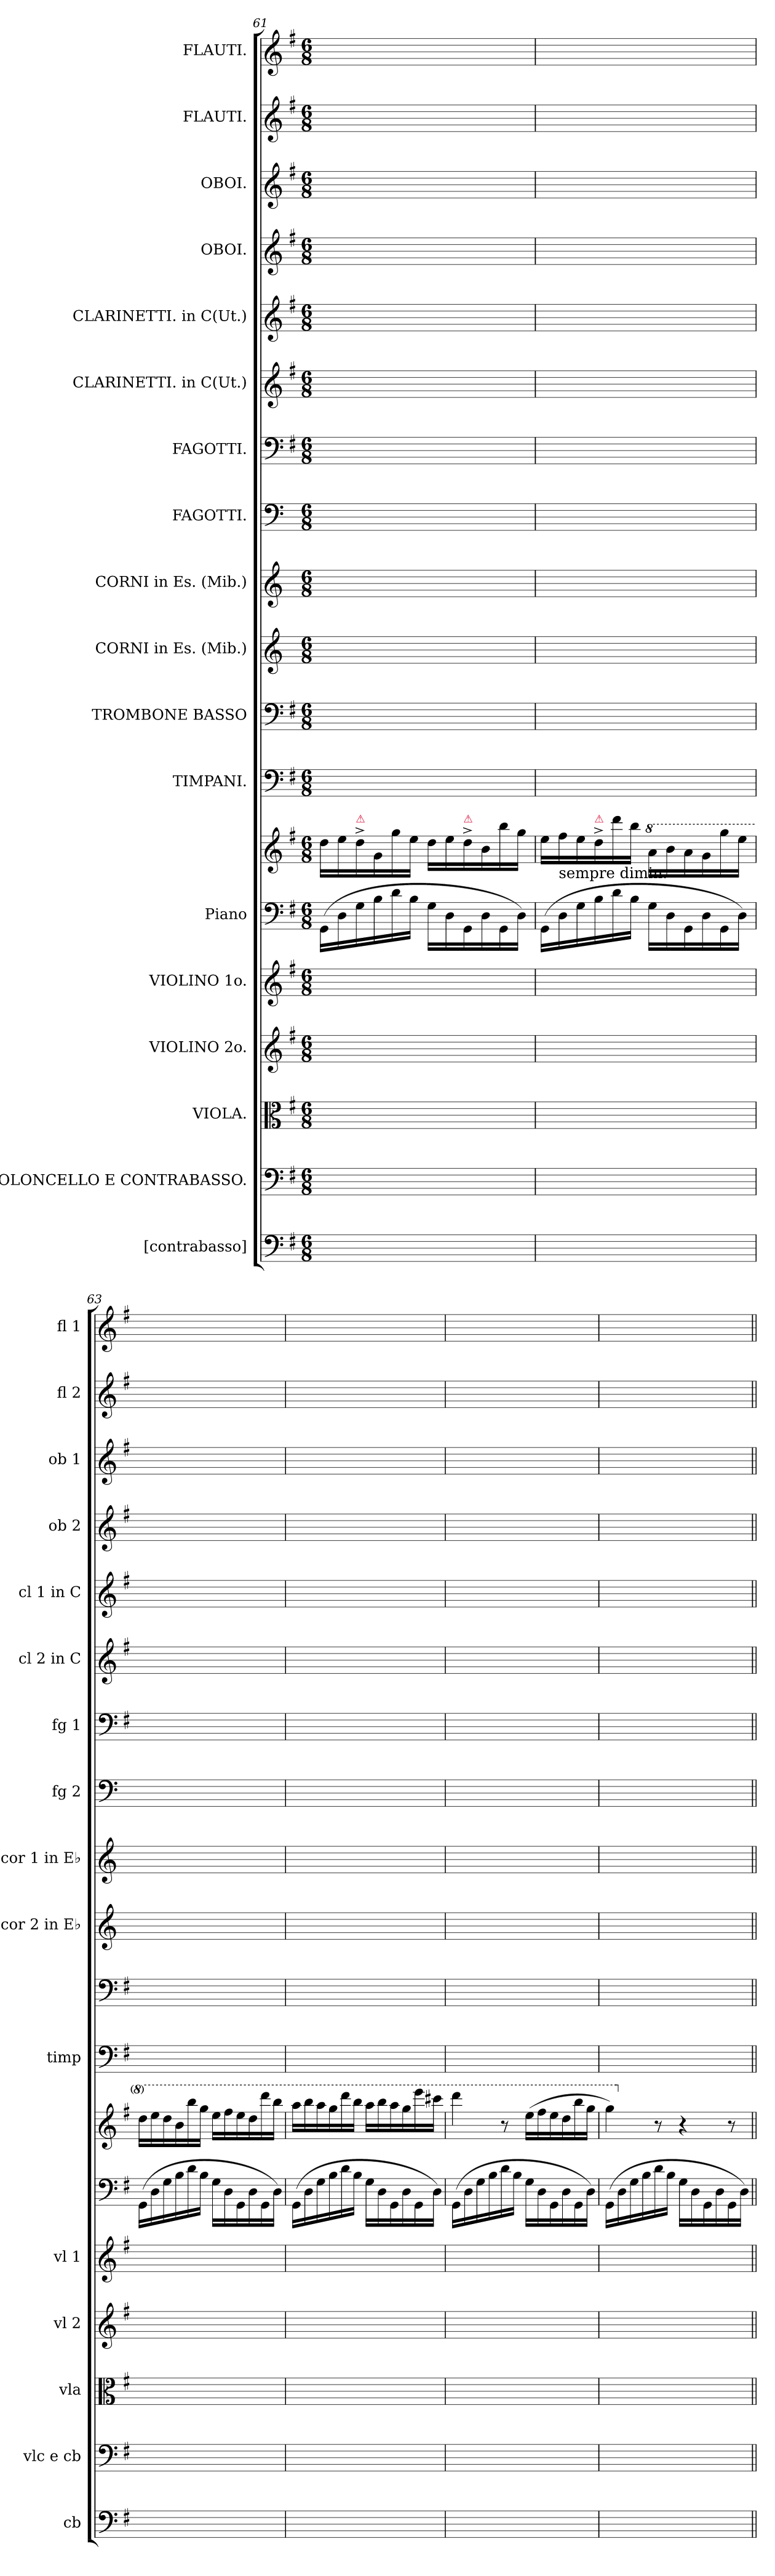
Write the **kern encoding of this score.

**kern	**kern	**kern	**kern	**kern	**kern	**kern	**kern	**kern	**kern	**kern	**kern	**kern	**kern	**kern	**kern	**kern	**kern	**kern
*part18	*part17	*part16	*part15	*part14	*part13	*part13	*part12	*part11	*part10	*part9	*part8	*part7	*part6	*part5	*part4	*part3	*part2	*part1
*staff19	*staff18	*staff17	*staff16	*staff15	*staff14	*staff13	*staff12	*staff11	*staff10	*staff9	*staff8	*staff7	*staff6	*staff5	*staff4	*staff3	*staff2	*staff1
*I"[contrabasso]	*I"VIOLONCELLO E CONTRABASSO.	*I"VIOLA.	*I"VIOLINO 2o.	*I"VIOLINO 1o.	*I"Piano	*	*I"TIMPANI.	*I"TROMBONE BASSO	*I"CORNI in Es. (Mib.)	*I"CORNI in Es. (Mib.)	*I"FAGOTTI.	*I"FAGOTTI.	*I"CLARINETTI. in C(Ut.)	*I"CLARINETTI. in C(Ut.)	*I"OBOI.	*I"OBOI.	*I"FLAUTI.	*I"FLAUTI.
*I'cb	*I'vlc e cb	*I'vla	*I'vl 2	*I'vl 1	*	*	*I'timp	*	*I'cor 2 in Eb	*I'cor 1 in Eb	*I'fg 2	*I'fg 1	*I'cl 2 in C	*I'cl 1 in C	*I'ob 2	*I'ob 1	*I'fl 2	*I'fl 1
*clefF4	*clefF4	*clefC3	*clefG2	*clefG2	*clefF4	*clefG2	*clefF4	*clefF4	*clefG2	*clefG2	*clefF4	*clefF4	*clefG2	*clefG2	*clefG2	*clefG2	*clefG2	*clefG2
*ITrd8c12	*	*	*	*	*	*	*	*	*ITrd5c9	*ITrd5c9	*	*	*	*	*	*	*	*
*k[f#]	*k[f#]	*k[f#]	*k[f#]	*k[f#]	*k[f#]	*k[f#]	*k[f#]	*k[f#]	*k[b-e-a-]	*	*	*k[f#]	*k[f#]	*k[f#]	*k[f#]	*k[f#]	*k[f#]	*k[f#]
*M6/8	*M6/8	*M6/8	*M6/8	*M6/8	*M6/8	*M6/8	*M6/8	*M6/8	*M6/8	*M6/8	*M6/8	*M6/8	*M6/8	*M6/8	*M6/8	*M6/8	*M6/8	*M6/8
=61	=61	=61	=61	=61	=61	=61	=61	=61	=61	=61	=61	=61	=61	=61	=61	=61	=61	=61
2.ryy	2.ryy	2.ryy	2.ryy	2.ryy	(16GG\LL	16dd\LL	2.ryy	2.ryy	2.ryy	2.ryy	2.ryy	2.ryy	2.ryy	2.ryy	2.ryy	2.ryy	2.ryy	2.ryy
.	.	.	.	.	16D\	16ee\	.	.	.	.	.	.	.	.	.	.	.	.
!	!	!	!	!	!	!LO:TX:a:color=crimson:t=⚠	!	!	!	!	!	!	!	!	!	!	!	!
.	.	.	.	.	16G\	16dd^\	.	.	.	.	.	.	.	.	.	.	.	.
.	.	.	.	.	16B\	16g\	.	.	.	.	.	.	.	.	.	.	.	.
.	.	.	.	.	16d\	16gg\	.	.	.	.	.	.	.	.	.	.	.	.
.	.	.	.	.	16B\JJ	16ee\JJ	.	.	.	.	.	.	.	.	.	.	.	.
.	.	.	.	.	16G\LL	16dd\LL	.	.	.	.	.	.	.	.	.	.	.	.
.	.	.	.	.	16D\	16ee\	.	.	.	.	.	.	.	.	.	.	.	.
!	!	!	!	!	!	!LO:TX:a:color=crimson:t=⚠	!	!	!	!	!	!	!	!	!	!	!	!
.	.	.	.	.	16GG\	16dd^\	.	.	.	.	.	.	.	.	.	.	.	.
.	.	.	.	.	16D\	16b\	.	.	.	.	.	.	.	.	.	.	.	.
.	.	.	.	.	16GG\	16bb\	.	.	.	.	.	.	.	.	.	.	.	.
.	.	.	.	.	16D\JJ)	16gg\JJ	.	.	.	.	.	.	.	.	.	.	.	.
=62	=62	=62	=62	=62	=62	=62	=62	=62	=62	=62	=62	=62	=62	=62	=62	=62	=62	=62
2.ryy	2.ryy	2.ryy	2.ryy	2.ryy	(16GG\LL	16ee\LL	2.ryy	2.ryy	2.ryy	2.ryy	2.ryy	2.ryy	2.ryy	2.ryy	2.ryy	2.ryy	2.ryy	2.ryy
!	!	!	!	!	!	!LO:TX:c:t=sempre dimin.	!	!	!	!	!	!	!	!	!	!	!	!
.	.	.	.	.	16D\	16ff#\	.	.	.	.	.	.	.	.	.	.	.	.
.	.	.	.	.	16G\	16ee\	.	.	.	.	.	.	.	.	.	.	.	.
!	!	!	!	!	!	!LO:TX:a:color=crimson:t=⚠	!	!	!	!	!	!	!	!	!	!	!	!
.	.	.	.	.	16B\	16dd^<\	.	.	.	.	.	.	.	.	.	.	.	.
.	.	.	.	.	16d\	16ddd\	.	.	.	.	.	.	.	.	.	.	.	.
.	.	.	.	.	16B\JJ	16bb\JJ	.	.	.	.	.	.	.	.	.	.	.	.
*	*	*	*	*	*	*8va	*	*	*	*	*	*	*	*	*	*	*	*
.	.	.	.	.	16G\LL	16aa\LL	.	.	.	.	.	.	.	.	.	.	.	.
.	.	.	.	.	16D\	16bb\	.	.	.	.	.	.	.	.	.	.	.	.
.	.	.	.	.	16GG\	16aa\	.	.	.	.	.	.	.	.	.	.	.	.
.	.	.	.	.	16D\	16gg\	.	.	.	.	.	.	.	.	.	.	.	.
.	.	.	.	.	16GG\	16ggg\	.	.	.	.	.	.	.	.	.	.	.	.
.	.	.	.	.	16D\JJ)	16eee\JJ	.	.	.	.	.	.	.	.	.	.	.	.
=63	=63	=63	=63	=63	=63	=63	=63	=63	=63	=63	=63	=63	=63	=63	=63	=63	=63	=63
2.ryy	2.ryy	2.ryy	2.ryy	2.ryy	(16GG\LL	16ddd\LL	2.ryy	2.ryy	2.ryy	2.ryy	2.ryy	2.ryy	2.ryy	2.ryy	2.ryy	2.ryy	2.ryy	2.ryy
.	.	.	.	.	16D\	16eee\	.	.	.	.	.	.	.	.	.	.	.	.
.	.	.	.	.	16G\	16ddd\	.	.	.	.	.	.	.	.	.	.	.	.
.	.	.	.	.	16B\	16bb\	.	.	.	.	.	.	.	.	.	.	.	.
.	.	.	.	.	16d\	16bbb\	.	.	.	.	.	.	.	.	.	.	.	.
.	.	.	.	.	16B\JJ	16ggg\JJ	.	.	.	.	.	.	.	.	.	.	.	.
.	.	.	.	.	16G\LL	16eee\LL	.	.	.	.	.	.	.	.	.	.	.	.
.	.	.	.	.	16D\	16fff#\	.	.	.	.	.	.	.	.	.	.	.	.
.	.	.	.	.	16GG\	16eee\	.	.	.	.	.	.	.	.	.	.	.	.
.	.	.	.	.	16D\	16ddd\	.	.	.	.	.	.	.	.	.	.	.	.
.	.	.	.	.	16GG\	16dddd\	.	.	.	.	.	.	.	.	.	.	.	.
.	.	.	.	.	16D\JJ)	16bbb\JJ	.	.	.	.	.	.	.	.	.	.	.	.
=64	=64	=64	=64	=64	=64	=64	=64	=64	=64	=64	=64	=64	=64	=64	=64	=64	=64	=64
2.ryy	2.ryy	2.ryy	2.ryy	2.ryy	(16GG\LL	16aaa\LL	2.ryy	2.ryy	2.ryy	2.ryy	2.ryy	2.ryy	2.ryy	2.ryy	2.ryy	2.ryy	2.ryy	2.ryy
.	.	.	.	.	16D\	16bbb\	.	.	.	.	.	.	.	.	.	.	.	.
.	.	.	.	.	16G\	16aaa\	.	.	.	.	.	.	.	.	.	.	.	.
.	.	.	.	.	16B\	16ggg\	.	.	.	.	.	.	.	.	.	.	.	.
.	.	.	.	.	16d\	16dddd\	.	.	.	.	.	.	.	.	.	.	.	.
.	.	.	.	.	16B\JJ	16bbb\JJ	.	.	.	.	.	.	.	.	.	.	.	.
.	.	.	.	.	16G\LL	16aaa\LL	.	.	.	.	.	.	.	.	.	.	.	.
.	.	.	.	.	16D\	16bbb\	.	.	.	.	.	.	.	.	.	.	.	.
.	.	.	.	.	16GG\	16aaa\	.	.	.	.	.	.	.	.	.	.	.	.
.	.	.	.	.	16D\	16ggg\	.	.	.	.	.	.	.	.	.	.	.	.
.	.	.	.	.	16GG\	16eeee\	.	.	.	.	.	.	.	.	.	.	.	.
.	.	.	.	.	16D\JJ)	16cccc#X\JJ	.	.	.	.	.	.	.	.	.	.	.	.
=65	=65	=65	=65	=65	=65	=65	=65	=65	=65	=65	=65	=65	=65	=65	=65	=65	=65	=65
2.ryy	2.ryy	2.ryy	2.ryy	2.ryy	(16GG\LL	4dddd\	2.ryy	2.ryy	2.ryy	2.ryy	2.ryy	2.ryy	2.ryy	2.ryy	2.ryy	2.ryy	2.ryy	2.ryy
.	.	.	.	.	16D\	.	.	.	.	.	.	.	.	.	.	.	.	.
.	.	.	.	.	16G\	.	.	.	.	.	.	.	.	.	.	.	.	.
.	.	.	.	.	16B\	.	.	.	.	.	.	.	.	.	.	.	.	.
.	.	.	.	.	16d\	8r	.	.	.	.	.	.	.	.	.	.	.	.
.	.	.	.	.	16B\JJ	.	.	.	.	.	.	.	.	.	.	.	.	.
.	.	.	.	.	16G\LL	(16eee\LL	.	.	.	.	.	.	.	.	.	.	.	.
.	.	.	.	.	16D\	16fff#\	.	.	.	.	.	.	.	.	.	.	.	.
.	.	.	.	.	16GG\	16eee\	.	.	.	.	.	.	.	.	.	.	.	.
.	.	.	.	.	16D\	16ddd\	.	.	.	.	.	.	.	.	.	.	.	.
.	.	.	.	.	16GG\	16bbb\	.	.	.	.	.	.	.	.	.	.	.	.
.	.	.	.	.	16D\JJ)	16ggg\JJ	.	.	.	.	.	.	.	.	.	.	.	.
=66	=66	=66	=66	=66	=66	=66	=66	=66	=66	=66	=66	=66	=66	=66	=66	=66	=66	=66
2.ryy	2.ryy	2.ryy	2.ryy	2.ryy	(16GG\LL	4ggg\)	2.ryy	2.ryy	2.ryy	2.ryy	2.ryy	2.ryy	2.ryy	2.ryy	2.ryy	2.ryy	2.ryy	2.ryy
.	.	.	.	.	16D\	.	.	.	.	.	.	.	.	.	.	.	.	.
.	.	.	.	.	16G\	.	.	.	.	.	.	.	.	.	.	.	.	.
.	.	.	.	.	16B\	.	.	.	.	.	.	.	.	.	.	.	.	.
*	*	*	*	*	*	*X8va	*	*	*	*	*	*	*	*	*	*	*	*
.	.	.	.	.	16d\	8r	.	.	.	.	.	.	.	.	.	.	.	.
.	.	.	.	.	16B\JJ	.	.	.	.	.	.	.	.	.	.	.	.	.
.	.	.	.	.	16G\LL	4r	.	.	.	.	.	.	.	.	.	.	.	.
.	.	.	.	.	16D\	.	.	.	.	.	.	.	.	.	.	.	.	.
.	.	.	.	.	16GG\	.	.	.	.	.	.	.	.	.	.	.	.	.
.	.	.	.	.	16D\	.	.	.	.	.	.	.	.	.	.	.	.	.
.	.	.	.	.	16GG\	8r	.	.	.	.	.	.	.	.	.	.	.	.
.	.	.	.	.	16D\JJ)	.	.	.	.	.	.	.	.	.	.	.	.	.
=||	=||	=||	=||	=||	=||	=||	=||	=||	=||	=||	=||	=||	=||	=||	=||	=||	=||	=||
*-	*-	*-	*-	*-	*-	*-	*-	*-	*-	*-	*-	*-	*-	*-	*-	*-	*-	*-
